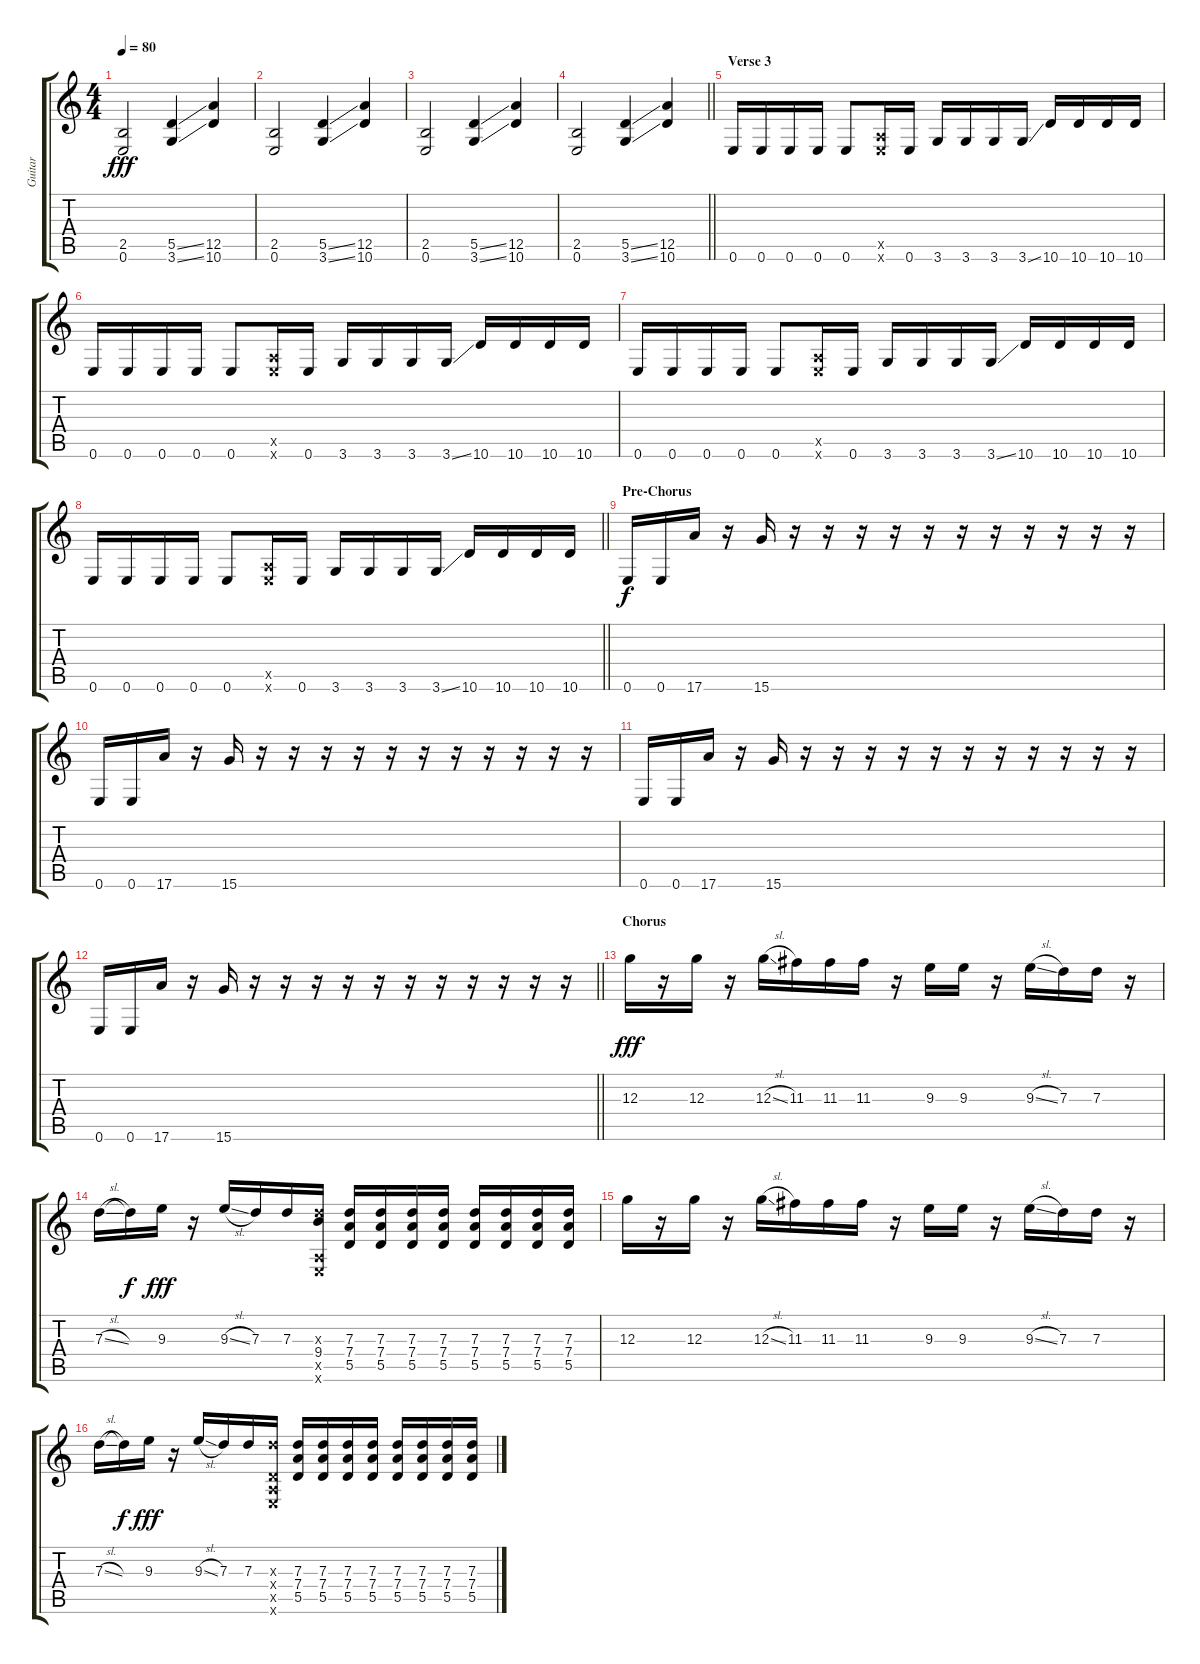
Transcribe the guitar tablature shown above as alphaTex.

\track ("Guitar" "Guitar") {instrument distortionguitar}
\staff {score tabs}
\tuning (E4 B3 G3 D3 A2 E2) {hide}
\ts (4 4)
\tempo 80
\clef g2
\ks c
(2.5 0.6).2{dy fff} (5.5{ss} 3.6{ss}).4 (12.5 10.6).4 |
(2.5 0.6).2 (5.5{ss} 3.6{ss}).4 (12.5 10.6).4 |
(2.5 0.6).2 (5.5{ss} 3.6{ss}).4 (12.5 10.6).4 |
\barLineRight lightlight
(2.5 0.6).2 (5.5{ss} 3.6{ss}).4 (12.5 10.6).4 |
\section ("" "Verse 3")
0.6.16 0.6.16 0.6.16 0.6.16 0.6.8 (0.5{x} 0.6{x}).16 0.6.16 3.6.16 3.6.16 3.6.16 3.6{ss}.16 10.6.16 10.6.16 10.6.16 10.6.16 |
0.6.16 0.6.16 0.6.16 0.6.16 0.6.8 (0.5{x} 0.6{x}).16 0.6.16 3.6.16 3.6.16 3.6.16 3.6{ss}.16 10.6.16 10.6.16 10.6.16 10.6.16 |
0.6.16 0.6.16 0.6.16 0.6.16 0.6.8 (0.5{x} 0.6{x}).16 0.6.16 3.6.16 3.6.16 3.6.16 3.6{ss}.16 10.6.16 10.6.16 10.6.16 10.6.16 |
\barLineRight lightlight
0.6.16 0.6.16 0.6.16 0.6.16 0.6.8 (0.5{x} 0.6{x}).16 0.6.16 3.6.16 3.6.16 3.6.16 3.6{ss}.16 10.6.16 10.6.16 10.6.16 10.6.16 |
\section ("" "Pre-Chorus")
0.6.16{dy f} 0.6.16 17.6.16 r.16 15.6.16 r.16 r.16 r.16 r.16 r.16 r.16 r.16 r.16 r.16 r.16 r.16 |
0.6.16 0.6.16 17.6.16 r.16 15.6.16 r.16 r.16 r.16 r.16 r.16 r.16 r.16 r.16 r.16 r.16 r.16 |
0.6.16 0.6.16 17.6.16 r.16 15.6.16 r.16 r.16 r.16 r.16 r.16 r.16 r.16 r.16 r.16 r.16 r.16 |
\barLineRight lightlight
0.6.16 0.6.16 17.6.16 r.16 15.6.16 r.16 r.16 r.16 r.16 r.16 r.16 r.16 r.16 r.16 r.16 r.16 |
\section ("" "Chorus")
12.3.16{dy fff} r.16 12.3.16 r.16 12.3{sl}.16 11.3.16 11.3.16 11.3.16 r.16 9.3.16 9.3.16 r.16 9.3{sl}.16 7.3.16 7.3.16 r.16 |
7.3{sl}.16 7.3{t}.16{dy f} 9.3.16{dy fff} r.16 9.3{sl}.16 7.3.16 7.3.16 (7.3{x} 9.4 0.5{x} 0.6{x}).16 (7.3 7.4 5.5).16 (7.3 7.4 5.5).16 (7.3 7.4 5.5).16 (7.3 7.4 5.5).16 (7.3 7.4 5.5).16 (7.3 7.4 5.5).16 (7.3 7.4 5.5).16 (7.3 7.4 5.5).16 |
12.3.16 r.16 12.3.16 r.16 12.3{sl}.16 11.3.16 11.3.16 11.3.16 r.16 9.3.16 9.3.16 r.16 9.3{sl}.16 7.3.16 7.3.16 r.16 |
7.3{sl}.16 7.3{t}.16{dy f} 9.3.16{dy fff} r.16 9.3{sl}.16 7.3.16 7.3.16 (7.3{x} 0.4{x} 0.5{x} 0.6{x}).16 (7.3 7.4 5.5).16 (7.3 7.4 5.5).16 (7.3 7.4 5.5).16 (7.3 7.4 5.5).16 (7.3 7.4 5.5).16 (7.3 7.4 5.5).16 (7.3 7.4 5.5).16 (7.3 7.4 5.5).16
